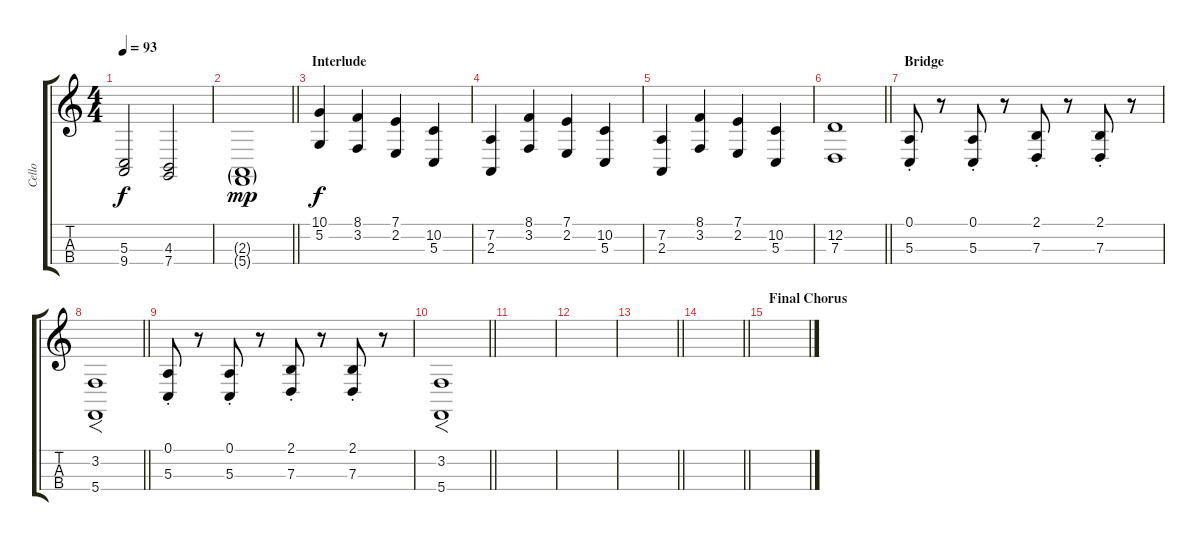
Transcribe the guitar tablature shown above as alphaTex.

\track ("Cello" "Cello") {instrument cello}
\staff {score tabs}
\tuning (A3 D3 G2 C2) {hide}
\ts (4 4)
\tempo 93
\clef g2
\ks c
(5.3 9.4).2{dy f} (4.3 7.4).2 |
\barLineRight lightlight
(2.3{g} 5.4{g}).1{dy mp volume 11} |
\section ("" "Interlude")
(10.1 5.2).4{dy f volume 11} (8.1 3.2).4 (7.1 2.2).4 (10.2 5.3).4 |
(7.2 2.3).4 (8.1 3.2).4 (7.1 2.2).4 (10.2 5.3).4 |
(7.2 2.3).4 (8.1 3.2).4 (7.1 2.2).4 (10.2 5.3).4 |
\barLineRight lightlight
(12.2 7.3).1 |
\section ("" "Bridge")
(0.1{st} 5.3{st}).8 r.8 (0.1{st} 5.3{st}).8 r.8 (2.1{st} 7.3{st}).8 r.8 (2.1{st} 7.3{st}).8 r.8 |
\barLineRight lightlight
(3.2 5.4).1{f} |
(0.1{st} 5.3{st}).8 r.8 (0.1{st} 5.3{st}).8 r.8 (2.1{st} 7.3{st}).8 r.8 (2.1{st} 7.3{st}).8 r.8 |
\barLineRight lightlight
(3.2 5.4).1{f} |
|
|
\barLineRight lightlight
|
\barLineRight lightlight
|
\section ("" "Final Chorus")
